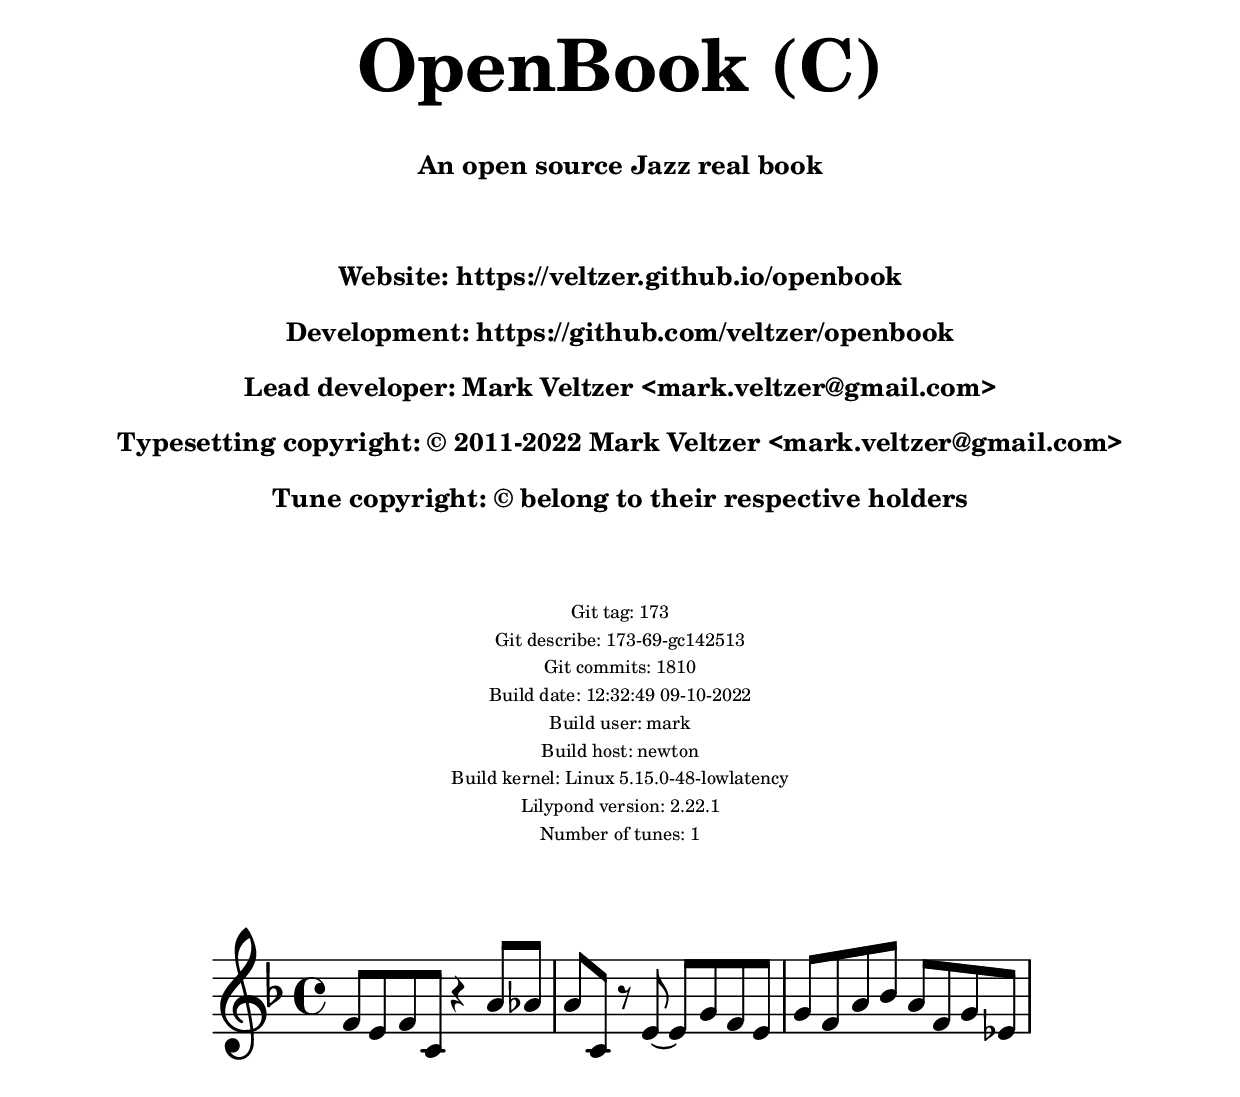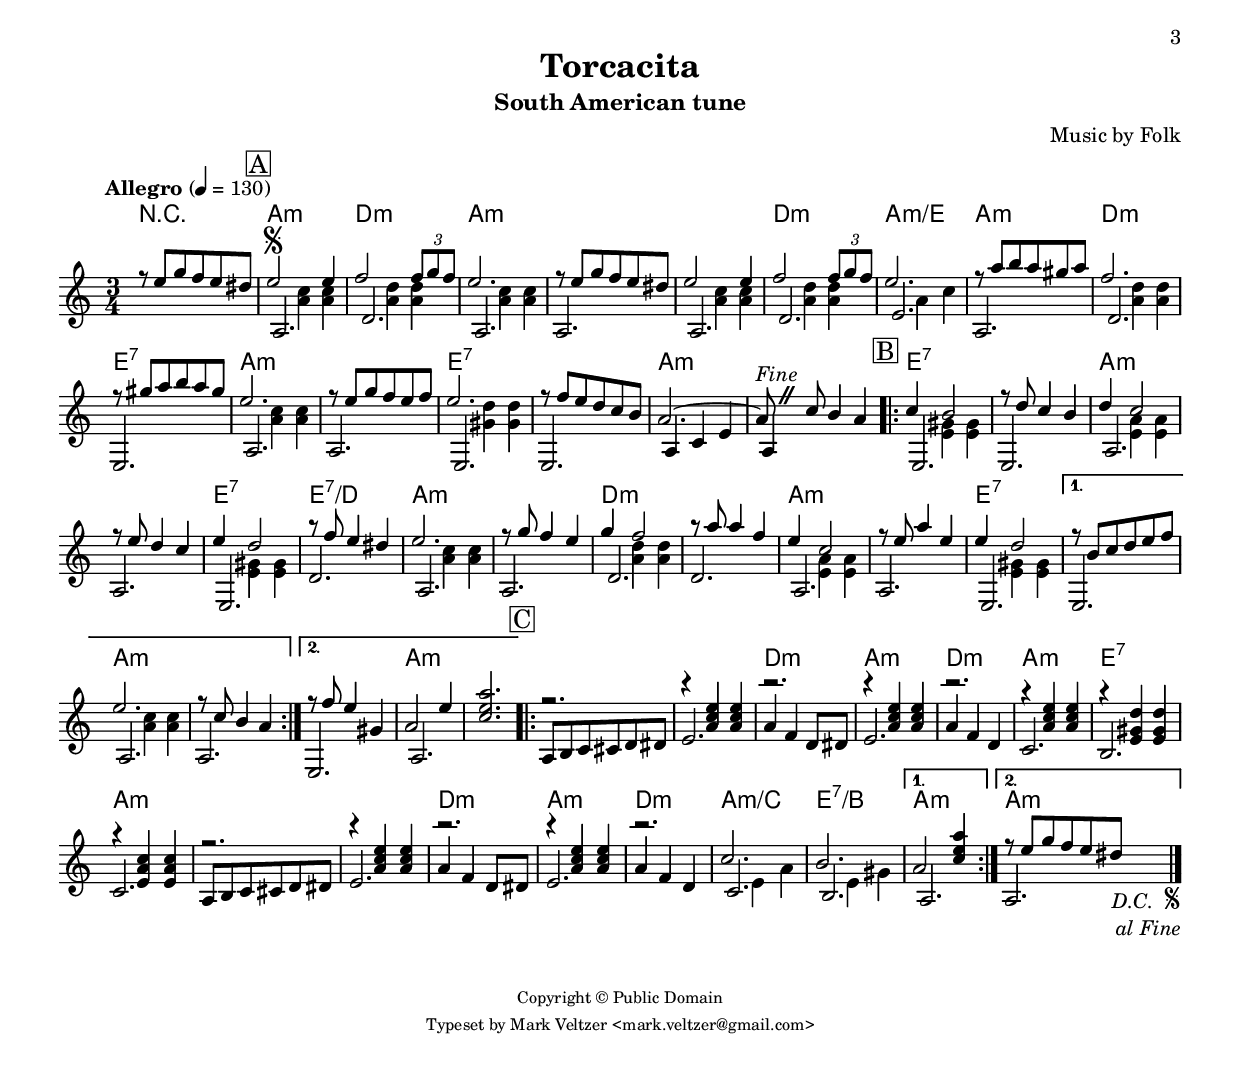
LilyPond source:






% lets emit the definitions

% end verbatim - this comment is a hack to prevent texinfo.tex
% from choking on non-European UTF-8 subsets

% this version tag will keep me compiling only on this version of lilypond.
%=====================================================================

\version "2.22.1"

% lets define a variable to hold the formatted build date (man 3 strftime):
%date=#(strftime "%T %d-%m-%Y" (localtime (current-time)))
%lilypond_version=#(lilypond-version)

% setting instruments for midi generation (bah - this doesn't work...)
%=====================================================================
%\set ChordNames.midiInstrument = #"acoustic grand"
%\set Staff.midiInstrument = #"flute"
%\set PianoStaff.instrumentName = #"acoustic grand"
% do not show chords unless they change...
%\set chordChanges = ##t

% number of staffs per page (this does not work because of my breaks)
%\paper {
%	system-count = #7
%}

\paper {
%% reduce spaces between systems and the bottom (taken from the lilypond
%% documentation and found the relevant variable)
%% the result of this is that I can fit 8 single staffs in one page
%% which is ideal for Jazz (think 32 bar divided into 8 lines of 4 bars each...).
%% I should really only apply this thing for Jazz tunes but that is a TODO item.
%% default is 4\mm - 3 already causes 8 staffs to take 2 pages
	between-system-padding = 2\mm
%% default is 20\mm
%% between-system-space = 16\mm
%% ragged-last-bottom = ##f
%% ragged-bottom = ##f

%% make lilypond increase the distance of the footer from the bottom of the page
%% it seems that if you don't do something like this you're going to have
%% a real problem seeing the footer in postscript printing....
%%bottom-margin = 2.5\cm

%% from /usr/share/lilypond/2.12.3/ly/titling-init.ly
%% to stop lilypond from printing footers...
	oddFooterMarkup = \markup {}

%% prevent lilypond from printing the headers...

	scoreTitleMarkup = \markup {}
	bookTitleMarkup = \markup {}
}
\layout {
%% don't have the first line indented
	indent = 0.0 \cm
%% don't know what this is (taken from Laurent Martelli...)
%%textheight = 1.5\cm

	\context {
		\Score
	%% change the size of the text fonts
	%%\override LyricText #'font-family = #'typewriter
		\override LyricText #'font-size = #'-2

	%% set the style of the chords to Jazz - I don't see this making any effect
		\override ChordName #'style = #'jazz
	%%\override ChordName #'word-space = #2

	%% set the chord size and font
	%%\override ChordName #'font-series = #'bold
	%%\override ChordName #'font-family = #'roman
	%%\override ChordName #'font-size = #-1

	%% don't show bar numbers (for jazz it makes it too cluttery)
		\remove "Bar_number_engraver"
	}
}
% reduce the font size (taken from the lilypond info documentation, default is 20)
#(set-global-staff-size 17.82)

% There is no need to set the paper size to a4 since it is the default.
% make lilypond use paper of size a4 (Is this the default ?!?)
%#(set-default-paper-size "a4")
%)

% Don't have textedit:// links for every note in the pdf file.
% This reduces the size of the pdf by a lot
\pointAndClickOff

% chord related matters
myChordDefinitions={
	<c ees ges bes des' fes' aes'>-\markup \super {7alt}
	<c e g bes f'>-\markup \super {7sus}
	<c e g bes d f'>-\markup \super {9sus}
	<c e g f'>-\markup \super {sus}
	<c ees ges bes>-\markup { "m" \super { "7 " \flat "5" } }
	<c ees ges beses>-\markup { "dim" \super { "7" } }
	<c ees ges>-\markup { "dim" }
%%<c e g b>-\markup { "maj7" }
	<c e gis bes d'>-\markup { \super { "9 " \sharp "5" } }
	<c e g bes d' a'>-\markup \super {13}
	<c e g bes d' fis'>-\markup { \super { "9 " \sharp "11" } }
}
myChordExceptions=#(append
	(sequential-music-to-chord-exceptions myChordDefinitions #t)
	ignatzekExceptions
)

% some macros to be reused all over
% =====================================================================
myBreak=\break
% do line breaks really matter?
myEndLine=\break
%myEndLine={}
myEndLineVoltaNotLast={}
myEndLineVoltaLast=\break
myEndLineVolta=\break
partBar=\bar "||"
endBar=\bar "|."
startBar=\bar ".|"
startRepeat=\bar "|:"
endRepeat=\bar ":|"
startTune={}
endTune=\bar "|."
myFakeEndLine={}
mySegno=\mark \markup { \musicglyph #"scripts.segno" }
myCoda=\mark \markup { \musicglyph #"scripts.coda" }

% some functions to be reused all over
% =====================================================================
% A wrapper for section markers that allows us to control their formatting

% You can have a circle instead of a box using:
% \mark \markup { \circle #mark }
myMark =
#(define-music-function
	(parser location mark)
	(markup?)
	#{
	\mark \markup { \box #mark }
	#})
myWordMark =
#(define-music-function
	(parser location mark)
	(markup?)
	#{
	\mark \markup { \box #mark }
	#})
% grace that does appoggiatura
%\grace $notes
myGrace = #(define-music-function (parser location notes) (ly:music?) #{ \appoggiatura $notes #})
% grace that does nothing
%myGrace = #(define-music-function (parser location notes) (ly:music?) #{ #})

% this is a macro that * really * breaks lines. You don't really need this since a regular \break will work
% AS LONG AS you have the '\remove Bar_engraver' enabled...
hardBreak={ \bar "" \break }
% a macro to make vertical space
verticalSpace=\markup { \null }

% macros to help in parenthesizing chords
% see the playground area for openbook and http://lilypond.1069038.n5.nabble.com/Parenthesizing-chord-names-td44370.html
#(define (left-parenthesis-ignatzek-chord-names in-pitches bass inversion context) (markup #:line ("(" (ignatzek-chord-names in-pitches bass inversion context))))
#(define (right-parenthesis-ignatzek-chord-names in-pitches bass inversion context) (markup #:line ((ignatzek-chord-names in-pitches bass inversion context) ")")))
#(define (parenthesis-ignatzek-chord-names in-pitches bass inversion context) (markup #:line ("(" (ignatzek-chord-names in-pitches bass inversion context) ")")))
LPC = { \once \set chordNameFunction = #left-parenthesis-ignatzek-chord-names }
RPC = { \once \set chordNameFunction = #right-parenthesis-ignatzek-chord-names }
OPC = { \once \set chordNameFunction = #parenthesis-ignatzek-chord-names }

% some macros for marking parts of jazz tunes
% =====================================================================
startSong={}
% If we want endings of parts to be denoted by anything we need
% to find a smarter function that this since this will tend
% to make other things disapper (repeat markings etc)
%endSong=\bar "|."
endSong={}
startPart={}
% If we want endings of parts to be denoted by anything we need
% to find a smarter function that this since this will tend
% to make other things disapper (repeat markings etc)
% endPart=\bar "||"
endPart={}
startChords={
%% this causes chords that do not change to disappear...
	\set chordChanges = ##t
%% use my own chord exceptions
	\set chordNameExceptions = #myChordExceptions
}
endChords={}


% lets always include guitar definitions
\include "predefined-guitar-fretboards.ly"

% book header
%\book {
%% this is the title page
	\bookpart {
		\markup {
			\column {
				\null
				\null
				\null
				\null
				\null
				\null
				\null
				\null
				\null
				\null
				\fill-line { \fontsize #11 \bold "OpenBook (C)"}
				\null
				\null
				\fill-line { \larger \larger \bold "An open source Jazz real book" }
				\null
				\null
				\null
				\fill-line {
					\huge \bold \concat {
						"Website: "
						\with-url #"https://veltzer.github.io/openbook" https://veltzer.github.io/openbook
					}
				}
				\null
				\fill-line {
					\huge \bold \concat {
						"Development: "
						\with-url #"https://github.com/veltzer/openbook" https://github.com/veltzer/openbook
					}
				}
				\null
				\fill-line {
					\huge \bold \concat {
						"Lead developer: Mark Veltzer "
						"<" \with-url #"mailto:mark.veltzer@gmail.com" mark.veltzer@gmail.com ">"
					}
				}
				\null
				\fill-line {
					\huge \bold \concat {
						"Typesetting copyright: © 2011-"
						2022
						" Mark Veltzer "
						"<" \with-url #"mailto:mark.veltzer@gmail.com" mark.veltzer@gmail.com ">"
					}
				}
				\null
				\fill-line { \huge \bold "Tune copyright: © belong to their respective holders" }
				\null
				\null
				\null
				\fill-line { \small "Git tag: 173" }
				\fill-line { \small "Git describe: 173-69-gc142513" }
				\fill-line { \small "Git commits: 1810" }
				\fill-line { \small "Build date: 12:32:49 09-10-2022" }
				\fill-line { \small "Build user: mark" }
				\fill-line { \small "Build host: newton" }
				\fill-line { \small "Build kernel: Linux 5.15.0-48-lowlatency" }
				\fill-line { \small "Lilypond version: 2.22.1" }
				\fill-line { \small "Number of tunes: 1" }
				\null
				\null
				\null
			}
		}
		\score {
			<<
				\new Staff="Melody" {
					\new Voice="Voice"
					\relative c' {
						\time 4/4
						\key f \major
						\set fontSize = #-3
						f8 e f c r4 a'8 aes | a c, r e~ e g f e | g f a bes a f g ees
					}
				}
			>>
			\layout {
				#(layout-set-staff-size 35)
				indent = 2.6\cm
			}
		}
	}

\markuplist \table-of-contents
\pageBreak

% from here everything needs to go into a loop

% include anything the user wants before the bookpart starts



PartChords=\chordmode {
	\startSong
	\startChords

%% there is no need to worry about which instrument plays the chords
%% since they will not be heard...

	r2. |

	a:m | d:m | a2.*2:m | \myFakeEndLine
	a2.:m | d:m | a:m/e | a:m | \myFakeEndLine
	d:m | e:7 | a2.*2:m | \myFakeEndLine
	e:7 | a:m | \myFakeEndLine

	\repeat volta 2 {
		e2.*2:7 | a:m | \myFakeEndLine
		e2.:7 | e:7/d | a2.*2:m | \myFakeEndLine
		d:m | a:m | \myFakeEndLine
		e2.:7 |
	} \alternative {
		{ e2.:7 | a2.*2:m | }
		{ e2.:7 | a2.*2:m | }
	} \myFakeEndLine

	\repeat volta 2 {
		a2.*2:m | d2.:m | a:m | \myFakeEndLine
		d:m | a:m | e:7 | a:m | \myFakeEndLine
		a2.*2:m | d2.:m | a:m | \myFakeEndLine
		d:m | a:m/c | e:7/b |
	} \alternative {
		{ a:m | }
		{ a:m | }
	} \myFakeEndLine

	\endChords
	\endSong
}

PartHighVoice=\relative c' {

	\tempo "Allegro" 4 = 130
	\time 3/4
	\key c \major

%% this is to let lily know that this is voice one
	\voiceOne

	r8 e' g f e dis |

	\myMark "A"
	e2\segno e4 | f2 \tuplet 3/2 {f8 g f} | e2. | r8 e g f e dis | \myFakeEndLine
	e2 e4 | f2 \tuplet 3/2 {f8 g f} | e2. | r8 a b a gis a | \myFakeEndLine
	f2. | r8 gis a b a gis | e2. | r8 e g f e f | \myFakeEndLine
	e2. | r8 f e d c b | a2. ~ | a8-\markup { \italic "Fine" }
	\override BreathingSign.text = \markup {
		\musicglyph #"scripts.caesura.straight"
	}
	\breathe
	c b4 a | \myFakeEndLine

	\myMark "B"
	\repeat volta 2 {
		c4 b2 | r8 d c4 b | d c2 | r8 e d4 c | \myFakeEndLine
		e d2 | r8 f e4 dis | e2. | r8 g f4 e | \myFakeEndLine
		g f2 | r8 a a4 f | e c2 | r8 e a4 e | \myFakeEndLine
		e d2 |
	} \alternative {
		{ r8 b c d e f | e2. | r8 c b4 a | }
		{ r8 f' e4 gis, | a2 e'4 | <c e a>2. | }
	} \myFakeEndLine

	\myMark "C"
	\repeat volta 2 {
		r2. | r4 <a c e> <a c e> | r2. | r4 <a c e> <a c e> | \myFakeEndLine
		r2. | r4 <a c e> <a c e> | r4 <e gis d'> <e gis d'> | r4 <e a c> <e a c> | \myFakeEndLine
		r2. | r4 <a c e> <a c e> | r2. | r4 <a c e> <a c e> | \myFakeEndLine
		r2. | c | b |
	} \alternative {
		{ a2 <c e a>4 | }
		{ r8 e g f e dis_\markup {
			\center-column {
				\line
				{ \italic "D.C. "
				\tiny \raise #1
				\musicglyph #"scripts.segno"
				}
				\italic " al Fine"
			}
		} | }
	} \myFakeEndLine

	\endTune
}

PartMidVoice=\relative c' {
	\time 3/4

%% this is to let lily know that this is voice one
	\voiceTwo

	s2. |

	s4 <a' c> <a c> | s <a d> <a d> | s <a c> <a c> | s2. |
	s4 <a c> <a c> | s <a d> <a d> | s a c | s2. |
	s4 <a d> <a d> | s2. | s4 <a c> <a c> | s2. |
	s4 <gis d'> <gis d'> | s2. | s | s |

	\repeat volta 2 {
		s4 <e gis> <e gis> | s2. | s4 <e a> <e a> | s2. |
		s4 <e gis> <e gis> | s2. | s4 <a c> <a c> | s2. |
		s4 <a d> <a d> | s2. | s4 <e a> <e a> | s2. |
		s4 <e gis> <e gis> |
	} \alternative {
		{ s2. | s4 <a c> <a c> | s2. | }
		{ s2. | s2. | s2. | }
	}

	\repeat volta 2 {
		s2. | s2. | s2. | s2. |
		s2. | s2. | s2. | s2. |
		s2. | s2. | s2. | s2. |
		s2. | s4 e a | s e gis |
	} \alternative {
		{ s2. | }
		{ s2. | }
	}
}

PartLowVoice=\relative c' {
	\time 3/4

%% this is to let lily know that this is voice one
	\voiceThree

	s2. |

	a2. | d | a | a |
	a | d | e | a, |
	d | e, | a | a |
	e | e | a4 c e | a, s s |

	\repeat volta 2 {
		e2. | e | a | a |
		e | d' | a | a |
		d | d | a | a |
		e |
	} \alternative {
		{ e | a | a | }
		{ e | a | s | }
	}

	\repeat volta 2 {
		a8 b c cis d dis | e2. | a4 f d8 dis | e2. |
		a4 f d | c2. | b | c |
		a8 b c cis d dis | e2. | a4 f d8 dis | e2. |
		a4 f d | c2. | b |
	} \alternative {
		{ a | }
		{ a | }
	}
}



\bookpart {

% this causes the variables to be defined...











% now play with the variables that depend on language



% calculate the tag line


% calculate the typesetby




\tocItem \markup "Torcacita / Folk"





% taken from "/usr/share/lilypond/2.12.3/ly/titling-init.ly"
\markup {
	\column {
		\override #'(baseline-skip . 3.5)
		\column {
			\huge \larger \bold
			\fill-line { \larger "Torcacita" }
			\fill-line { \large \smaller \bold \larger "South American tune" }
			\fill-line {
				""
				"Music by Folk"
			}
			\fill-line {
				""
			}
		}
	}
}
\noPageBreak






% score for printing
\score {
	<<
		\new ChordNames="Partchords" \PartChords
		\new Staff="Melody" <<
			\new Voice="highvoice" \PartHighVoice
			\new Voice="midvoice" \PartMidVoice
			\new Voice="lowvoice" \PartLowVoice
		>>
	>>
	\layout {
	}
}


\noPageBreak
\markup \column {
%% just a little space
	\null
	\fill-line {
		\smaller \smaller { "Copyright © Public Domain" }
	}
	\fill-line {
		\smaller \smaller { "Typeset by Mark Veltzer <mark.veltzer@gmail.com>" }
	}
}



}


% book footer
%}
